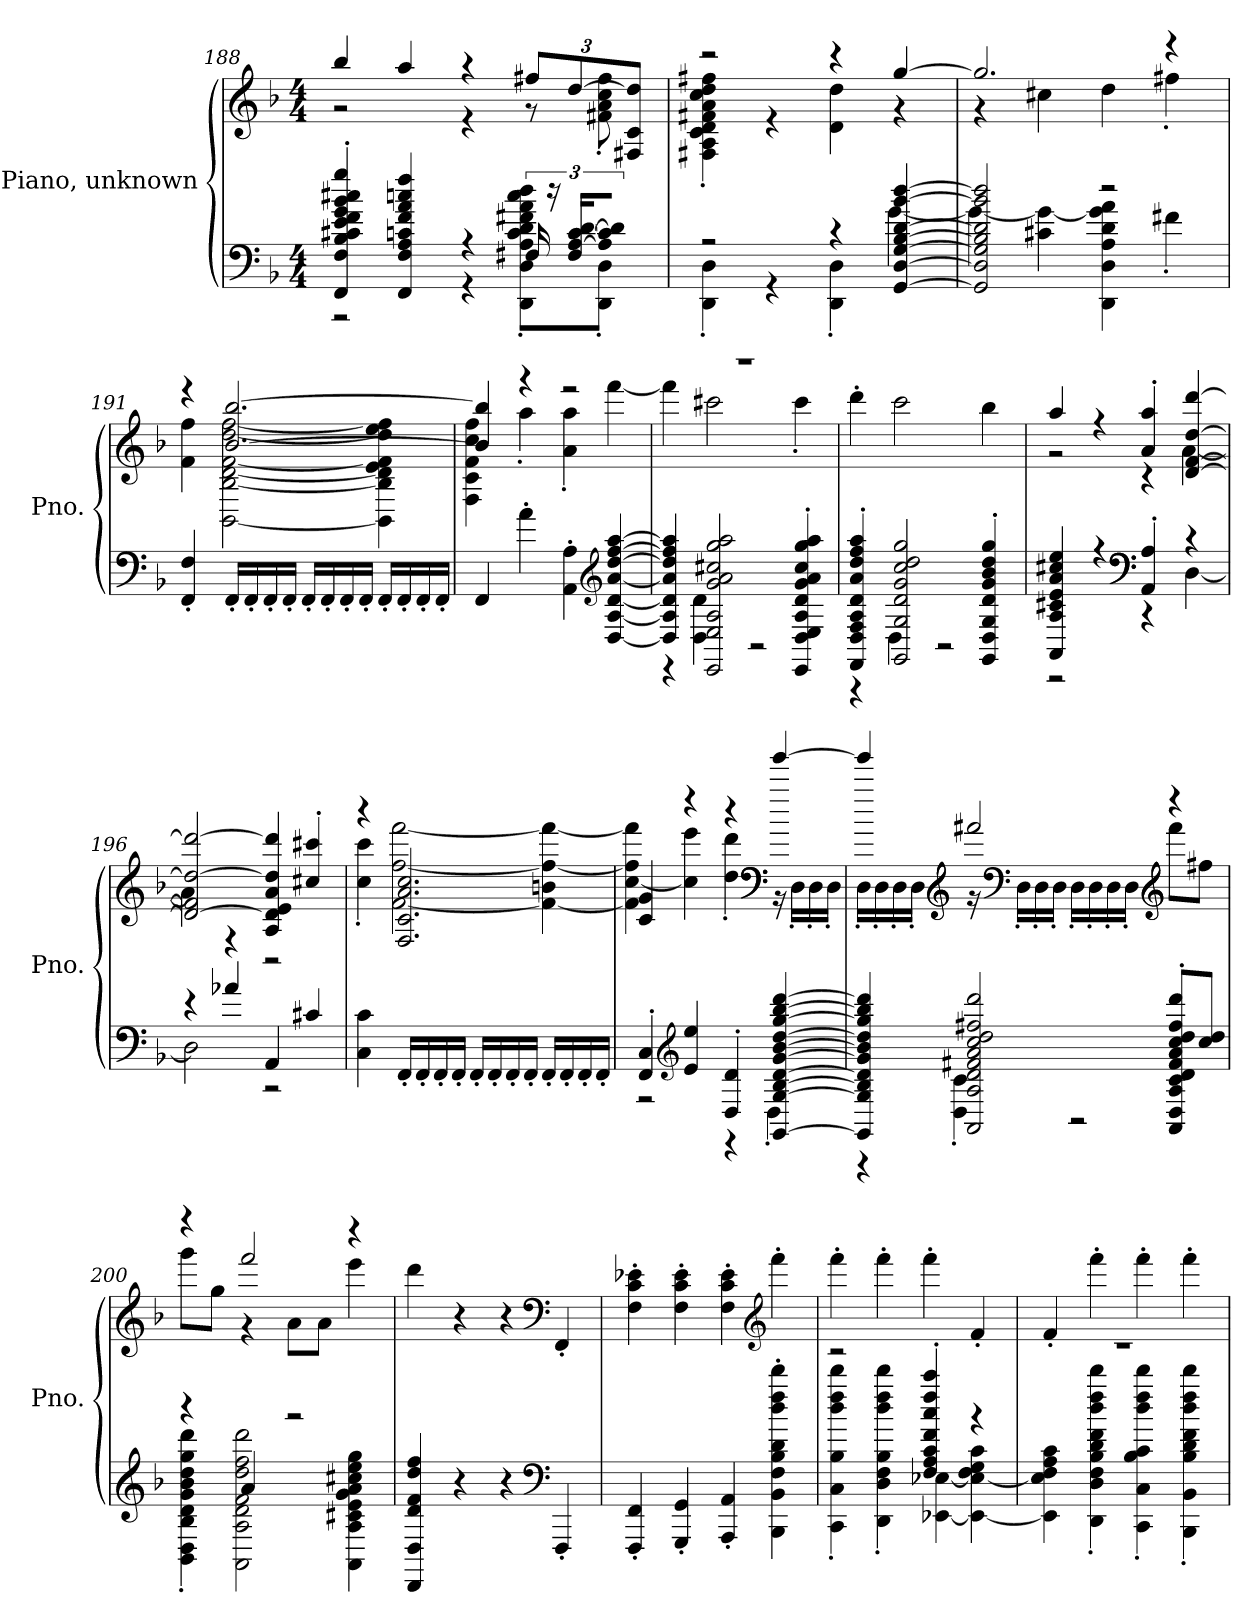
**kern	**kern
*part1	*part1
*staff2	*staff1
*I"Piano, unknown	*
*I'Pno.	*
!!LO:LB:g=z
*clefF4	*clefG2
*k[b-]	*k[b-]
*M4/4	*M4/4
=188	=188
*^	*^
4FF/' 4F/' 4B-/' 4c#X/' 4e/' 4f/' 4g/' 4b-/' 4cc#X/' 4gg/'	2r	4bb-/	2r
4FF/ 4F/ 4A/ 4cn/ 4f/ 4a/ 4ccn/ 4ff/	.	4aa/	.
4r	4r	4r	4r
*	*	*Xbrackettup	*
24F#X/	8DD\' 8D\' 8A\' 8c\' 8d\' 8f#X\' 8a\' 8cc\' 8dd\'L	12ff#X/L	8r
24r	.	.	.
24F#/ [24A/ [24c/ [24d/KL	.	[12dd/	.
8A/] 8c/] 8d/]J	8DD\' 8D\'J	.	8f#X\' 8a\' 8cc\' 8ff#\'
.	.	12F#X/ 12c/ 12dd/]J	.
=189	=189	=189	=189
2r	4DD\' 4D\'	2r	4F#X\' 4A\' 4c\' 4d\' 4f#X\' 4a\' 4cc\' 4dd\' 4ff#X\'
.	4r	.	4r
4r	4DD\' 4D\'	4r	4d\ 4dd\
[4GG/ [4D/ [4G/ [4B-/ [4d/ [4b-/ [4dd/	[4g\	[4gg/	4r
=190	=190	=190	=190
2GG/] 2D/] 2G/] 2B-/] 2d/] 2b-/] 2dd/]	4g\_	2.gg/]	4r
.	4c#X\ 4g\_	.	4cc#X\
2r	4DD\ 4D\ 4A\ 4d\ 4g\] 4a\	.	4dd\
.	4f#X'\	4r	4ff#X'\
*v	*v	*	*
=191	=191	=191
4FF/' 4F/'	4r	4f\ 4ff\
16FF'/LL	[2.b-/ [2.bb-/	[2BB-\ [2B-\ [2d\ [2f\ [2dd\ [2ff\
16FF'/	.	.
16FF'/	.	.
16FF'/JJ	.	.
16FF'/LL	.	.
16FF'/	.	.
16FF'/	.	.
16FF'/JJ	.	.
16FF'/LL	.	4BB-\] 4B-\] 4d\] 4e\ 4f\] 4dd\] 4ee\ 4ff\]
16FF'/	.	.
16FF'/	.	.
16FF'/JJ	.	.
!!LO:LB:g=z	!!
=192	=192	=192
4FF/	4b-/] 4bb-/]	4F\ 4c\ 4f\ 4cc\ 4ff\
4a'\	4r	4aa'\
4AA\' 4A\'	2r	4a\' 4aa\'
*clefG2	*	*
[4D/ [4A/ [4d/ [4a/ [4dd/ [4ff/ [4aa/	.	[4fff\
=193	=193	=193
*^	*	*
4D/] 4A/] 4d/] 4a/] 4dd/] 4ff/] 4aa/]	4r	1r	4fff\]
2EE/ 2E/ 2A/ 2g/ 2a/ 2cc#X/ 2gg/ 2aa/	4D\ 4d\	.	2ccc#X\
.	2r	.	.
4EE/' 4D/' 4E/' 4A/' 4d/' 4g/' 4a/' 4cc#/' 4gg/' 4aa/'	.	.	4ccc#'\
*	*	*v	*v
=194	=194	=194
4FF/' 4D/' 4F/' 4A/' 4d/' 4a/' 4dd/' 4ff/' 4aa/'	4r	4ddd'\
2GG/ 2G/ 2d/ 2g/ 2cc/ 2dd/ 2gg/	4D\	2ccc\
.	2r	.
4GG/' 4D/' 4G/' 4d/' 4g/' 4b-/' 4dd/' 4gg/'	.	4bb-\
=195	=195	=195
*	*	*^
4AA/ 4A/ 4c#X/ 4e/ 4a/ 4cc#X/ 4ee/	2r	4aa/	2r
4r	.	4r	.
*clefF4	*	*	*
4AA/' 4A/'	4r	4a/' 4aa/'	4r
4r	[4D\	[4d/ [4f/ [4dd/ [4ddd/	[4a\
=196	=196	=196	=196
4r	2D\]	2d/_ 2f/] 2dd/_ 2ddd/_	4a\]
4a-X/	.	.	4r
4AA/	2r	4A/ 4d/] 4e/ 4a/ 4dd/] 4ddd/]	2r
4c#X/	.	4cc#X/' 4ccc#X/'	.
*v	*v	*	*
!!LO:PB:g=z	!!
=197	=197	=197
4C\ 4c\	4r	4cc\' 4ccc\'
16FF'/LL	2.F/ 2.c/ 2.a/ 2.cc/	[2f\ [2ff\ [2fff\
16FF'/	.	.
16FF'/	.	.
16FF'/JJ	.	.
16FF'/LL	.	.
16FF'/	.	.
16FF'/	.	.
16FF'/JJ	.	.
16FF'/LL	.	4f\_ 4bn\ 4ff\_ 4fff\_
16FF'/	.	.
16FF'/	.	.
16FF'/JJ	.	.
=198	=198	=198
*^	*	*
4FF/' 4C/'	2r	4c/ 4g/	4f\] [4cc\ 4ff\] 4fff\]
*clefG2	*	*	*
4e/ 4ee/	.	4r	4cc\] 4eee\
4D/' 4d/'	4r	4r	4dd\' 4ddd\'
*	*	*clefF4	*
[4GG/ [4G/ [4B-/ [4d/ [4g/ [4b-/ [4dd/ [4gg/ [4bb-/ [4ddd/	4D'\	[4ggg/	16r
.	.	.	16D'\LL
.	.	.	16D'\
.	.	.	16D'\JJ
!!LO:LB:g=z	!!
=199	=199	=199	=199
4GG/] 4G/] 4B-/] 4d/] 4g/] 4b-/] 4dd/] 4gg/] 4bb-/] 4ddd/]	4r	4ggg/]	16D'\LL
.	.	.	16D'\
.	.	.	16D'\
.	.	.	16D'\JJ
*	*	*clefG2	*
2AA/ 2A/ 2d/ 2f#X/ 2a/ 2cc/ 2dd/ 2ff#X/ 2ddd/	4D\' 4c\'	2fff#X/	16r
*	*	*clefF4	*
.	.	.	16D'\LL
.	.	.	16D'\
.	.	.	16D'\JJ
.	2r	.	16D'\LL
.	.	.	16D'\
.	.	.	16D'\
.	.	.	16D'\JJ
*	*	*clefG2	*
8AA/' 8D/' 8A/' 8c/' 8d/' 8f#/' 8a/' 8cc/' 8dd/' 8ff#/' 8ddd/'L	.	4r	8fff#\L
8cc/ 8dd/J	.	.	8ff#X\J
=200	=200	=200	=200
4r	4BB-\' 4D\' 4B-\' 4d\' 4g\' 4b-\' 4dd\' 4gg\' 4ddd\'	4r	8ggg\L
.	.	.	8gg\J
4a/	2AA\ 2A\ 2d\ 2f\ 2dd\ 2ff\ 2ddd\	2fff/	4r
2r	.	.	8a\L
.	.	.	8a\J
.	4AA\ 4A\ 4c#X\ 4e\ 4g\ 4a\ 4cc#X\ 4ee\ 4gg\	4r	4eee\
*v	*v	*	*
*	*v	*v
=201	=201
4DD/ 4D/ 4d/ 4f/ 4dd/ 4ff/	4ddd\
4r	4r
4r	4r
*clefF4	*clefF4
4FFF'/	4FF'/
=202	=202
4FFF/' 4FF/'	4F\' 4c\' 4e-X\'
4GGG/' 4GG/'	4F\' 4c\' 4e-\'
4AAA/' 4AA/'	4F\' 4c\' 4e-\'
*	*clefG2
4BBB-\' 4BB-\' 4F\' 4B-\' 4d\' 4dd\' 4ff\' 4ddd\'	4fff'\
!!LO:LB:g=z
=203	=203
*^	*
2r	4CC\' 4C\' 4B-\' 4dd\' 4ff\' 4ddd\'	4fff'\
.	4DD\' 4D\' 4F\' 4B-\' 4dd\' 4ff\' 4ddd\'	4fff'\
4F/' 4A/' 4c/' 4f/' 4cc/' 4ff/' 4ccc/'	[4EE-X\ [4E-X\	4fff'\
4r	4EE-\_ 4E-\_ 4F\ 4G\ 4c\	4f'/
=204	=204	=204
1r	4EE-\] 4E-\] 4F\ 4A\ 4c\	4f'/
.	4DD\' 4D\' 4F\' 4B-\' 4d\' 4f\' 4dd\' 4ff\' 4ddd\'	4fff'\
.	4CC\' 4C\' 4B-\' 4c\' 4dd\' 4ff\' 4ddd\'	4fff'\
.	4BBB-\' 4BB-\' 4B-\' 4d\' 4f\' 4dd\' 4ff\' 4ddd\'	4fff'\
*v	*v	*
=	=
*-	*-
